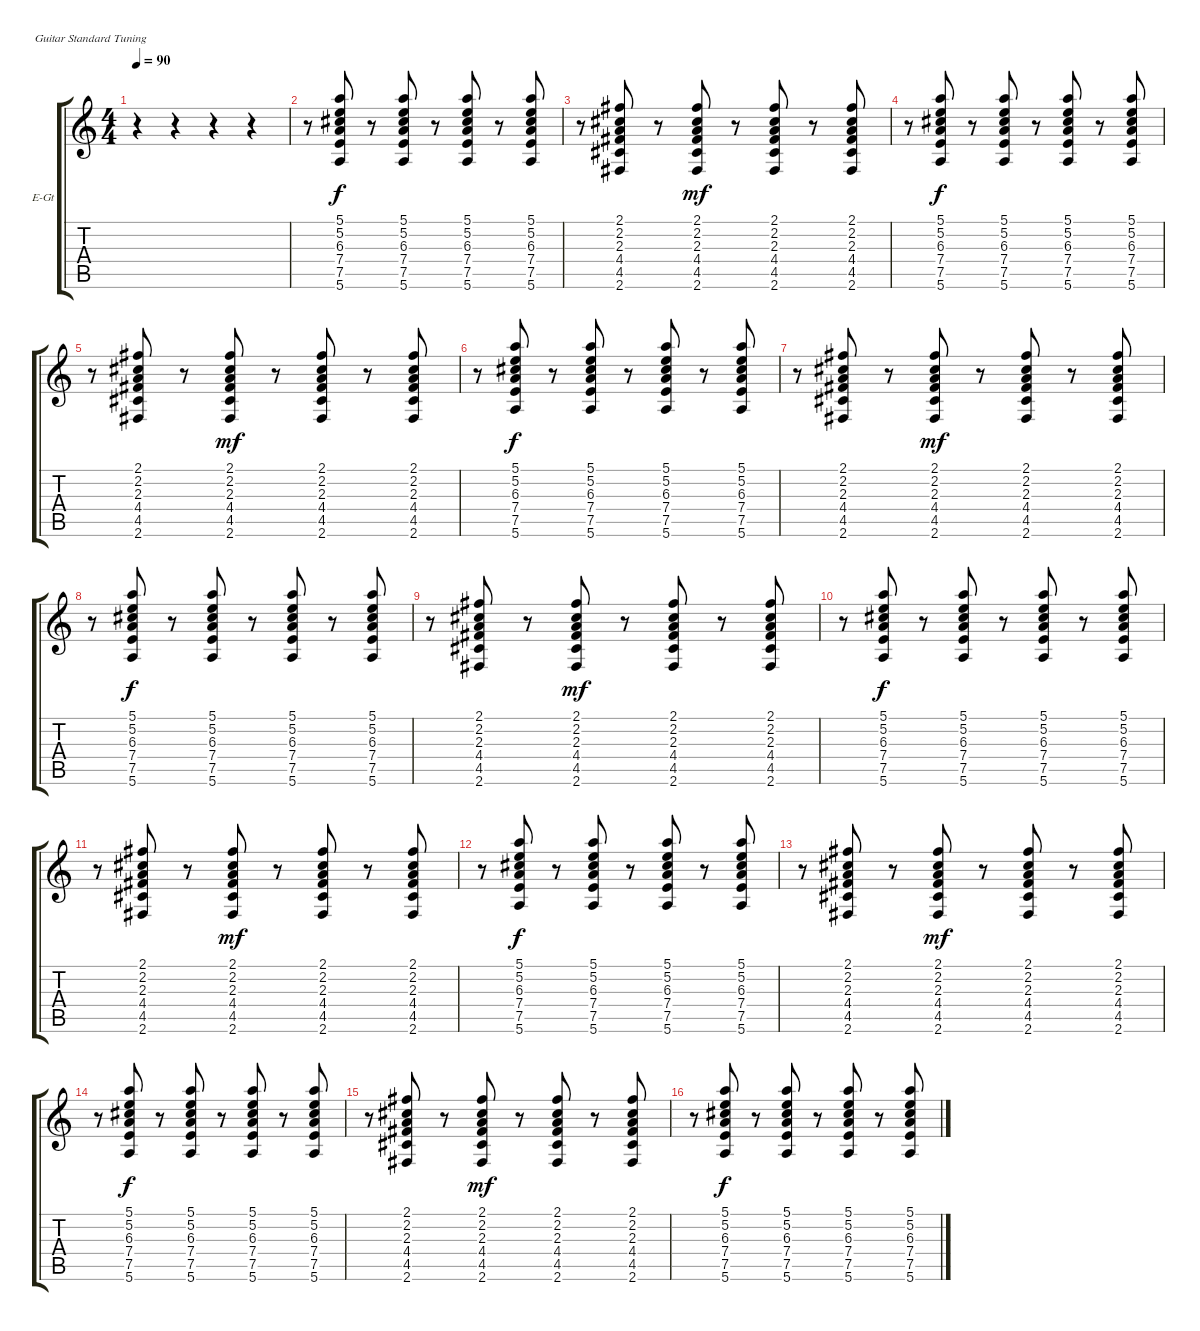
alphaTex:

\defaultSystemsLayout 4
\bracketExtendMode groupsimilarinstruments
\firstSystemTrackNameOrientation horizontal
\otherSystemsTrackNameOrientation horizontal
\track ("Electric Guitar" "E-Gt") {instrument electricguitarclean}
\staff {score tabs}
\tuning (E4 B3 G3 D3 A2 E2)
\ts (4 4)
\tempo 90
\clef g2
\ks c
r.4{dy f instrument electricguitarclean} r.4 r.4 r.4 |
r.8 (5.1 5.2 6.3 7.4 7.5 5.6).8 r.8 (5.1 5.2 6.3 7.4 7.5 5.6).8 r.8 (5.1 5.2 6.3 7.4 7.5 5.6).8 r.8 (5.1 5.2 6.3 7.4 7.5 5.6).8 |
r.8 (2.1 2.2 2.3 4.4 4.5 2.6).8 r.8 (2.1 2.2 2.3 4.4 4.5 2.6).8{dy mf} r.8 (2.1 2.2 2.3 4.4 4.5 2.6).8 r.8 (2.1 2.2 2.3 4.4 4.5 2.6).8 |
r.8 (5.1 5.2 6.3 7.4 7.5 5.6).8{dy f} r.8 (5.1 5.2 6.3 7.4 7.5 5.6).8 r.8 (5.1 5.2 6.3 7.4 7.5 5.6).8 r.8 (5.1 5.2 6.3 7.4 7.5 5.6).8 |
r.8 (2.1 2.2 2.3 4.4 4.5 2.6).8 r.8 (2.1 2.2 2.3 4.4 4.5 2.6).8{dy mf} r.8 (2.1 2.2 2.3 4.4 4.5 2.6).8 r.8 (2.1 2.2 2.3 4.4 4.5 2.6).8 |
r.8 (5.1 5.2 6.3 7.4 7.5 5.6).8{dy f} r.8 (5.1 5.2 6.3 7.4 7.5 5.6).8 r.8 (5.1 5.2 6.3 7.4 7.5 5.6).8 r.8 (5.1 5.2 6.3 7.4 7.5 5.6).8 |
r.8 (2.1 2.2 2.3 4.4 4.5 2.6).8 r.8 (2.1 2.2 2.3 4.4 4.5 2.6).8{dy mf} r.8 (2.1 2.2 2.3 4.4 4.5 2.6).8 r.8 (2.1 2.2 2.3 4.4 4.5 2.6).8 |
r.8 (5.1 5.2 6.3 7.4 7.5 5.6).8{dy f} r.8 (5.1 5.2 6.3 7.4 7.5 5.6).8 r.8 (5.1 5.2 6.3 7.4 7.5 5.6).8 r.8 (5.1 5.2 6.3 7.4 7.5 5.6).8 |
r.8 (2.1 2.2 2.3 4.4 4.5 2.6).8 r.8 (2.1 2.2 2.3 4.4 4.5 2.6).8{dy mf} r.8 (2.1 2.2 2.3 4.4 4.5 2.6).8 r.8 (2.1 2.2 2.3 4.4 4.5 2.6).8 |
r.8 (5.1 5.2 6.3 7.4 7.5 5.6).8{dy f} r.8 (5.1 5.2 6.3 7.4 7.5 5.6).8 r.8 (5.1 5.2 6.3 7.4 7.5 5.6).8 r.8 (5.1 5.2 6.3 7.4 7.5 5.6).8 |
r.8 (2.1 2.2 2.3 4.4 4.5 2.6).8 r.8 (2.1 2.2 2.3 4.4 4.5 2.6).8{dy mf} r.8 (2.1 2.2 2.3 4.4 4.5 2.6).8 r.8 (2.1 2.2 2.3 4.4 4.5 2.6).8 |
r.8 (5.1 5.2 6.3 7.4 7.5 5.6).8{dy f} r.8 (5.1 5.2 6.3 7.4 7.5 5.6).8 r.8 (5.1 5.2 6.3 7.4 7.5 5.6).8 r.8 (5.1 5.2 6.3 7.4 7.5 5.6).8 |
r.8 (2.1 2.2 2.3 4.4 4.5 2.6).8 r.8 (2.1 2.2 2.3 4.4 4.5 2.6).8{dy mf} r.8 (2.1 2.2 2.3 4.4 4.5 2.6).8 r.8 (2.1 2.2 2.3 4.4 4.5 2.6).8 |
r.8 (5.1 5.2 6.3 7.4 7.5 5.6).8{dy f} r.8 (5.1 5.2 6.3 7.4 7.5 5.6).8 r.8 (5.1 5.2 6.3 7.4 7.5 5.6).8 r.8 (5.1 5.2 6.3 7.4 7.5 5.6).8 |
r.8 (2.1 2.2 2.3 4.4 4.5 2.6).8 r.8 (2.1 2.2 2.3 4.4 4.5 2.6).8{dy mf} r.8 (2.1 2.2 2.3 4.4 4.5 2.6).8 r.8 (2.1 2.2 2.3 4.4 4.5 2.6).8 |
r.8 (5.1 5.2 6.3 7.4 7.5 5.6).8{dy f} r.8 (5.1 5.2 6.3 7.4 7.5 5.6).8 r.8 (5.1 5.2 6.3 7.4 7.5 5.6).8 r.8 (5.1 5.2 6.3 7.4 7.5 5.6).8
